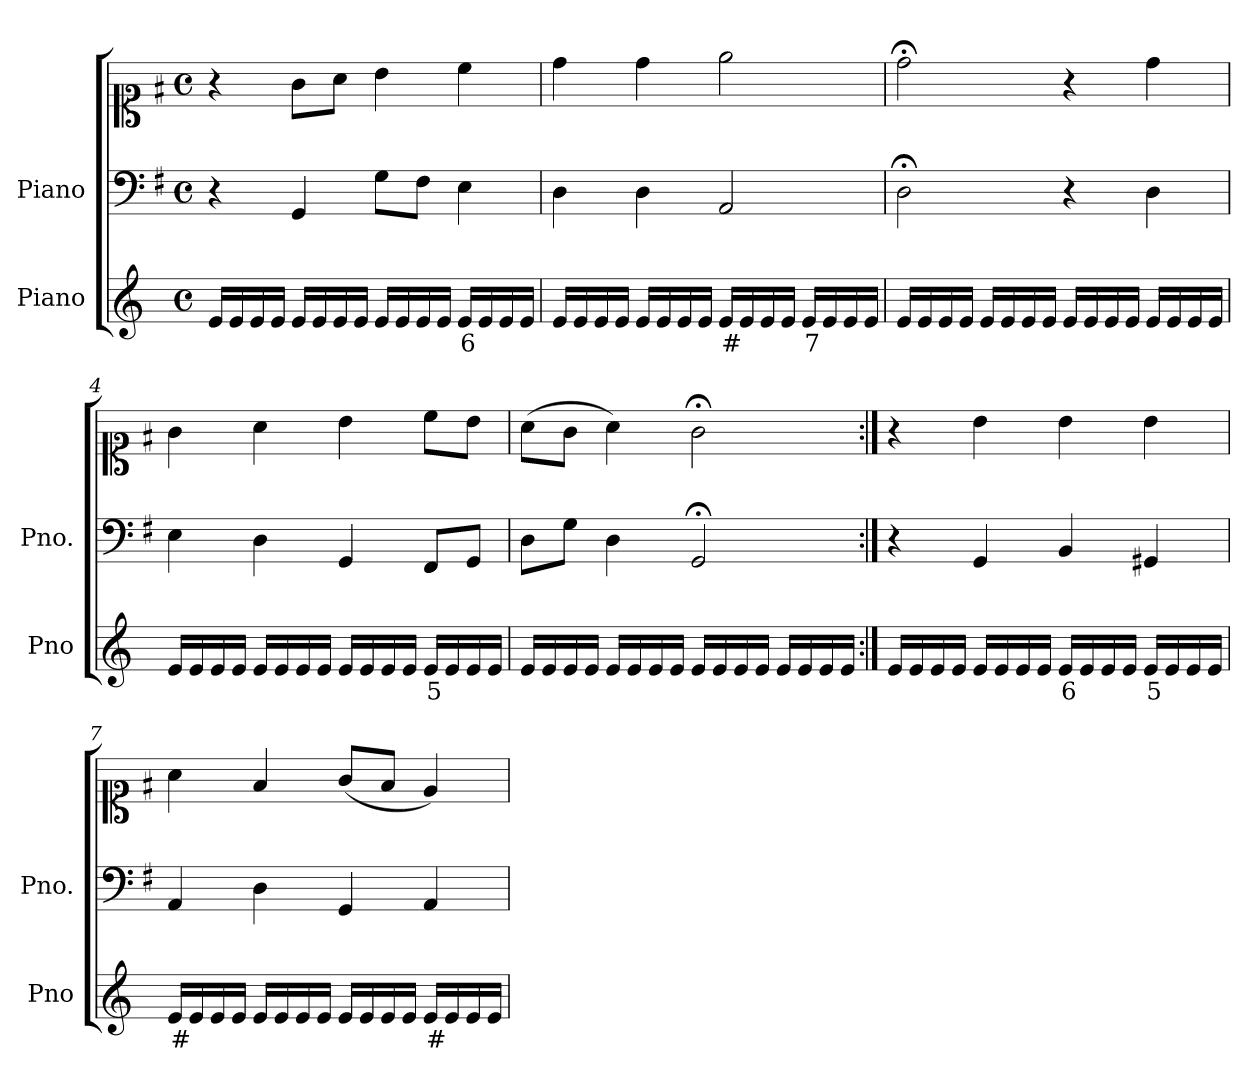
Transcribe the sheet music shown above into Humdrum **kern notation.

**kern	**text	**kern	**kern
*part2	*part2	*part1	*part1
*staff3	*staff3	*staff2	*staff1
*I"Piano	*	*I"Piano	*
*I'Pno	*	*I'Pno.	*
*clefG2	*	*clefF4	*clefC1
*k[]	*	*k[f#]	*k[f#]
*M4/4	*	*M4/4	*M4/4
*met(c)	*	*met(c)	*met(c)
=1	=1	=1	=1
16e/LL	.	4r	4r
16e/	.	.	.
16e/	.	.	.
16e/JJ	.	.	.
16e/LL	.	4GG/	8g\L
16e/	.	.	.
16e/	.	.	8a\J
16e/JJ	.	.	.
16e/LL	.	8G\L	4b\
16e/	.	.	.
!	!LO:LY:b	!	!
16e/	_	8F#\J	.
16e/JJ	.	.	.
!	!LO:LY:b	!	!
16e/LL	6	4E\	4cc\
16e/	.	.	.
16e/	.	.	.
16e/JJ	.	.	.
=2	=2	=2	=2
16e/LL	.	4D\	4dd\
16e/	.	.	.
16e/	.	.	.
16e/JJ	.	.	.
16e/LL	.	4D\	4dd\
16e/	.	.	.
16e/	.	.	.
16e/JJ	.	.	.
!	!LO:LY:b	!	!
16e/LL	#	2AA/	2ee\
16e/	.	.	.
16e/	.	.	.
16e/JJ	.	.	.
!	!LO:LY:b	!	!
16e/LL	7	.	.
16e/	.	.	.
16e/	.	.	.
16e/JJ	.	.	.
=3	=3	=3	=3
16e/LL	.	2D;<\	2dd;<\
16e/	.	.	.
16e/	.	.	.
16e/JJ	.	.	.
16e/LL	.	.	.
16e/	.	.	.
16e/	.	.	.
16e/JJ	.	.	.
16e/LL	.	4r	4r
16e/	.	.	.
16e/	.	.	.
16e/JJ	.	.	.
16e/LL	.	4D\	4dd\
16e/	.	.	.
16e/	.	.	.
16e/JJ	.	.	.
=4	=4	=4	=4
16e/LL	.	4E\	4g\
16e/	.	.	.
16e/	.	.	.
16e/JJ	.	.	.
16e/LL	.	4D\	4a\
16e/	.	.	.
16e/	.	.	.
16e/JJ	.	.	.
16e/LL	.	4GG/	4b\
16e/	.	.	.
16e/	.	.	.
16e/JJ	.	.	.
!	!LO:LY:b	!	!
16e/LL	5	8FF#/L	8cc\L
16e/	.	.	.
16e/	.	8GG/J	8b\J
16e/JJ	.	.	.
=5	=5	=5	=5
16e/LL	.	8D\L	(>8a\L
16e/	.	.	.
16e/	.	8G\J	8g\J
16e/JJ	.	.	.
16e/LL	.	4D\	4a\)
16e/	.	.	.
16e/	.	.	.
16e/JJ	.	.	.
16e/LL	.	2GG;</	2g;<\
16e/	.	.	.
16e/	.	.	.
16e/JJ	.	.	.
16e/LL	.	.	.
16e/	.	.	.
16e/	.	.	.
16e/JJ	.	.	.
=6:|!	=6:|!	=6:|!	=6:|!
16e/LL	.	4r	4r
16e/	.	.	.
16e/	.	.	.
16e/JJ	.	.	.
16e/LL	.	4GG/	4b\
16e/	.	.	.
16e/	.	.	.
16e/JJ	.	.	.
!	!LO:LY:b	!	!
16e/LL	6	4BB/	4b\
16e/	.	.	.
16e/	.	.	.
16e/JJ	.	.	.
!	!LO:LY:b	!	!
16e/LL	5	4GG#X/	4b\
16e/	.	.	.
16e/	.	.	.
16e/JJ	.	.	.
=7	=7	=7	=7
!	!LO:LY:b	!	!
16e/LL	#	4AA/	4a\
16e/	.	.	.
16e/	.	.	.
16e/JJ	.	.	.
16e/LL	.	4D\	4f#/
16e/	.	.	.
16e/	.	.	.
16e/JJ	.	.	.
16e/LL	.	4GG/	(<8g/L
16e/	.	.	.
16e/	.	.	8f#/J
16e/JJ	.	.	.
!	!LO:LY:b	!	!
16e/LL	#	4AA/	4e/)
16e/	.	.	.
16e/	.	.	.
16e/JJ	.	.	.
=	=	=	=
*-	*-	*-	*-
